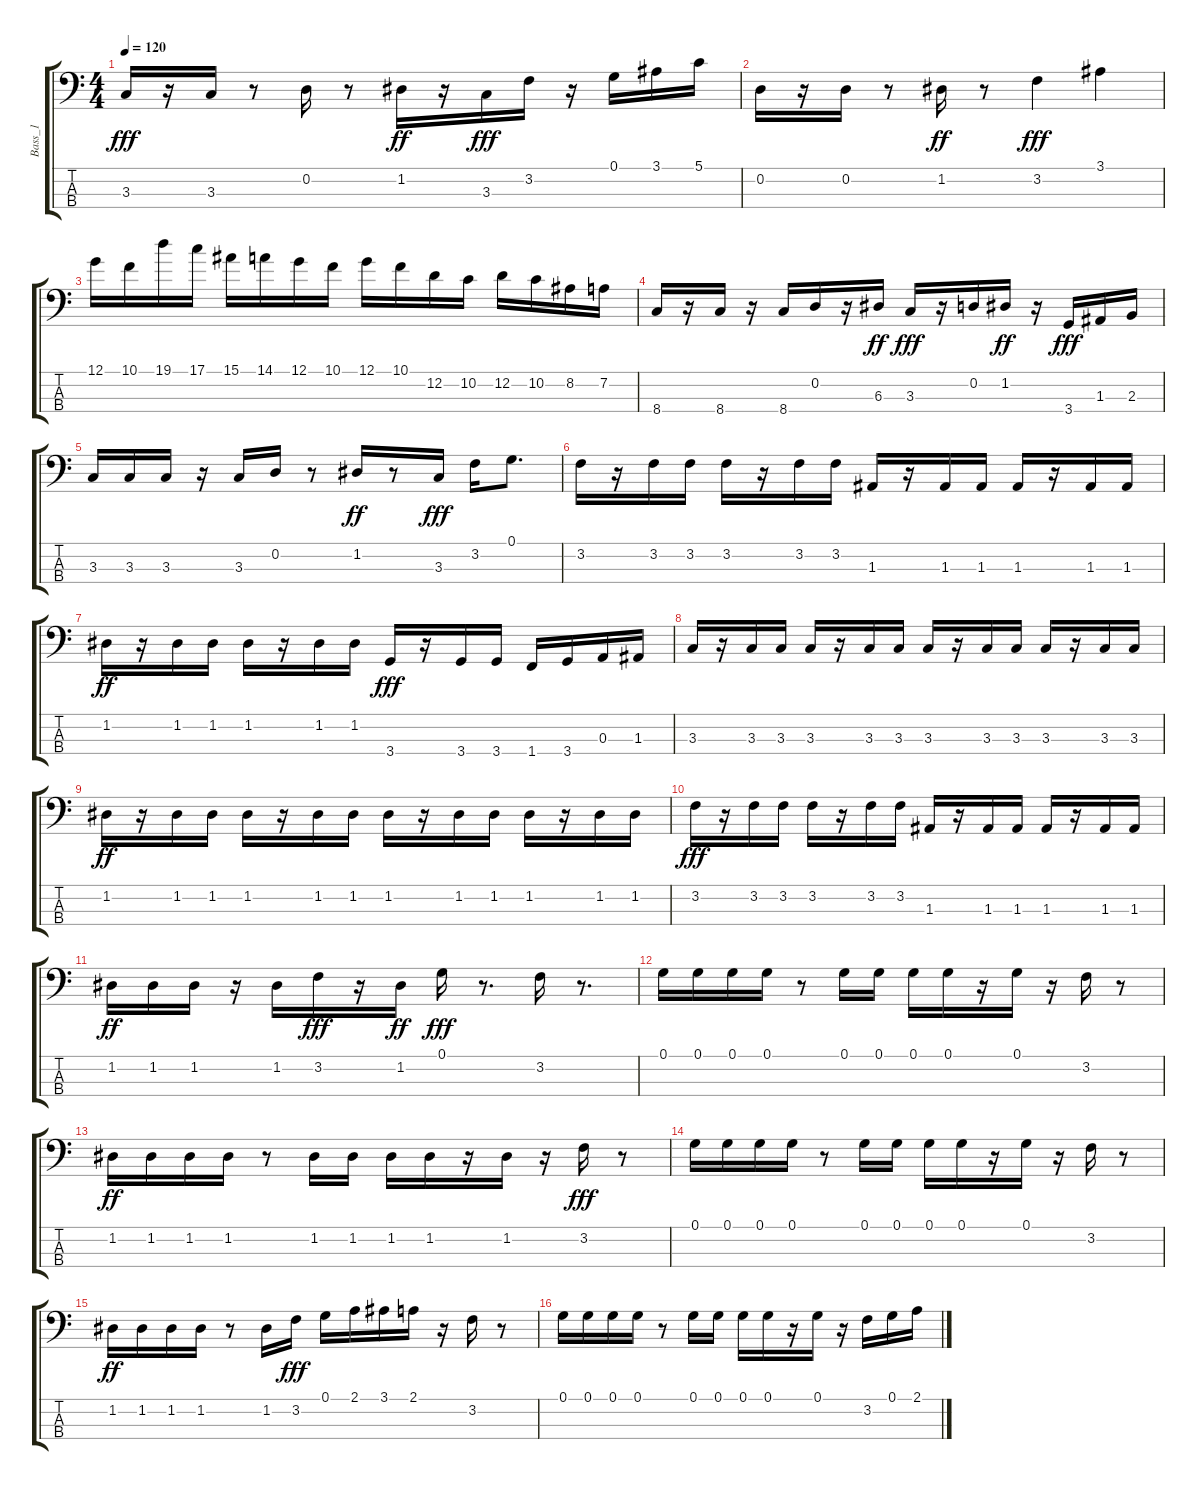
\track ("Bass_1" "Bass_1") {instrument synthbass1}
\staff {score tabs}
\tuning (G2 D2 A1 E1) {hide}
\ts (4 4)
\tempo 120
\clef f4
\ks c
3.3.16{dy fff} r.16 3.3.16 r.8 0.2.16 r.8 1.2.16{dy ff} r.16 3.3.16{dy fff} 3.2.16 r.16 0.1.16 3.1.16 5.1.16 |
0.2.16 r.16 0.2.16 r.8 1.2.16{dy ff} r.8 3.2.4{dy fff} 3.1.4 |
12.1.16 10.1.16 19.1.16 17.1.16 15.1.16 14.1.16 12.1.16 10.1.16 12.1.16 10.1.16 12.2.16 10.2.16 12.2.16 10.2.16 8.2.16 7.2.16 |
8.4.16 r.16 8.4.16 r.16 8.4.16 0.2.16 r.16 6.3.16{dy ff} 3.3.16{dy fff} r.16 0.2.16 1.2.16{dy ff} r.16 3.4.16{dy fff} 1.3.16 2.3.16 |
3.3.16 3.3.16 3.3.16 r.16 3.3.16 0.2.16 r.8 1.2.16{dy ff} r.8 3.3.16{dy fff} 3.2.16 0.1.8{d} |
3.2.16 r.16 3.2.16 3.2.16 3.2.16 r.16 3.2.16 3.2.16 1.3.16 r.16 1.3.16 1.3.16 1.3.16 r.16 1.3.16 1.3.16 |
1.2.16{dy ff} r.16 1.2.16 1.2.16 1.2.16 r.16 1.2.16 1.2.16 3.4.16{dy fff} r.16 3.4.16 3.4.16 1.4.16 3.4.16 0.3.16 1.3.16 |
3.3.16 r.16 3.3.16 3.3.16 3.3.16 r.16 3.3.16 3.3.16 3.3.16 r.16 3.3.16 3.3.16 3.3.16 r.16 3.3.16 3.3.16 |
1.2.16{dy ff} r.16 1.2.16 1.2.16 1.2.16 r.16 1.2.16 1.2.16 1.2.16 r.16 1.2.16 1.2.16 1.2.16 r.16 1.2.16 1.2.16 |
3.2.16{dy fff} r.16 3.2.16 3.2.16 3.2.16 r.16 3.2.16 3.2.16 1.3.16 r.16 1.3.16 1.3.16 1.3.16 r.16 1.3.16 1.3.16 |
1.2.16{dy ff} 1.2.16 1.2.16 r.16 1.2.16 3.2.16{dy fff} r.16 1.2.16{dy ff} 0.1.16{dy fff} r.8{d} 3.2.16 r.8{d} |
0.1.16 0.1.16 0.1.16 0.1.16 r.8 0.1.16 0.1.16 0.1.16 0.1.16 r.16 0.1.16 r.16 3.2.16 r.8 |
1.2.16{dy ff} 1.2.16 1.2.16 1.2.16 r.8 1.2.16 1.2.16 1.2.16 1.2.16 r.16 1.2.16 r.16 3.2.16{dy fff} r.8 |
0.1.16 0.1.16 0.1.16 0.1.16 r.8 0.1.16 0.1.16 0.1.16 0.1.16 r.16 0.1.16 r.16 3.2.16 r.8 |
1.2.16{dy ff} 1.2.16 1.2.16 1.2.16 r.8 1.2.16 3.2.16{dy fff} 0.1.16 2.1.16 3.1.16 2.1.16 r.16 3.2.16 r.8 |
0.1.16 0.1.16 0.1.16 0.1.16 r.8 0.1.16 0.1.16 0.1.16 0.1.16 r.16 0.1.16 r.16 3.2.16 0.1.16 2.1.16
